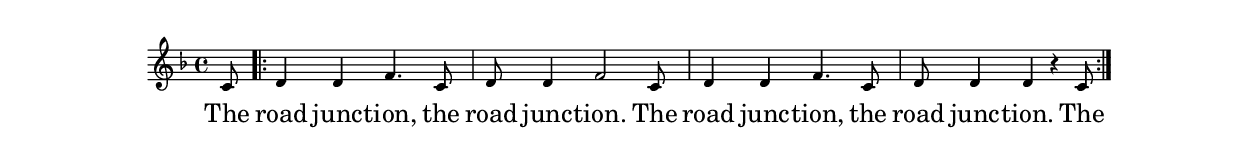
\version "2.19.45"

melody = \relative c' {
  \clef treble
  \key d \minor
  \time 4/4 
  \set Score.voltaSpannerDuration = #(ly:make-moment 4/4)
	\new Voice = "words" {
			\partial 8 c8 |	
			\repeat volta 2 {
				d4 d f4. c8 | d d4 f2 c8 |
				d4 d f4. c8 | d d4 d r4 c8 |
			}
		}
}

text =  \lyricmode {
	The | road junc -- | tion, the | road junc -- tion. The
	road junc -- | tion, the | road junc -- tion. The
}

\score {
  <<
    \new Staff \with { \magnifyStaff #5/7 } {
    	\new Voice = "one" { \melody }
  	}
    \new Lyrics \lyricsto "words" \text
  >>
  \layout { 
   % #(layout-set-staff-size 14)
   }
  \midi { }
}